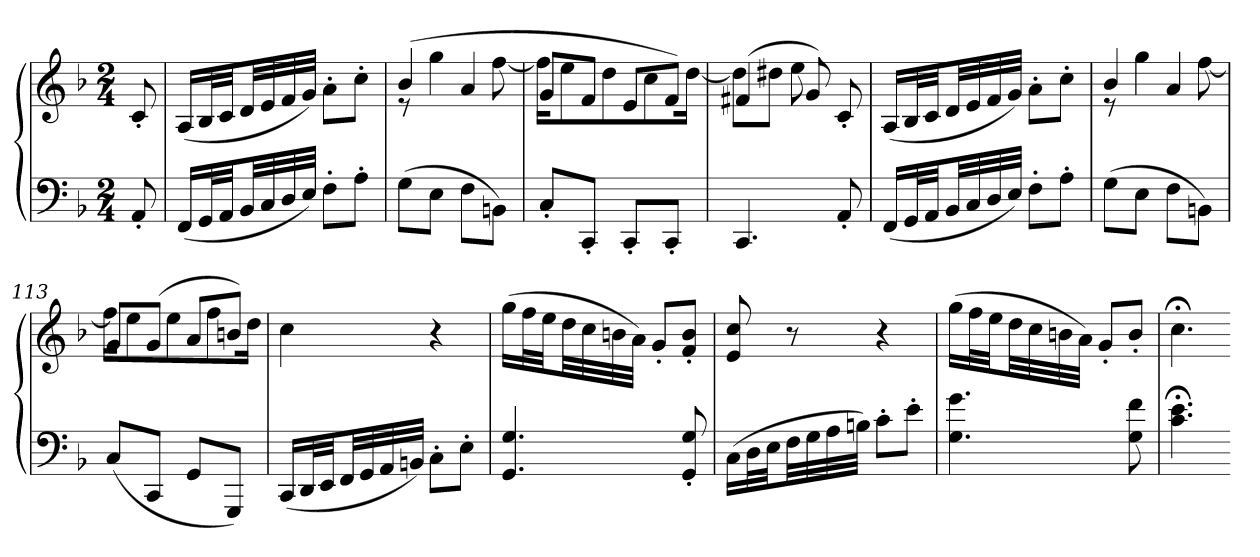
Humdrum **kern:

**kern	**kern
*part1	*part1
*staff2	*staff1
*clefF4	*clefG2
*k[b-]	*k[b-]
*F:	*F:
*M2/4	*M2/4
=	=
8AA'	8c'
=107	=107
(16FFLL	(16ALL
32GGL	32B-L
32AAJJ	32cJJ
32BB-LL	32dLL
32C	32e
32D	32f
32EJJJ)	32gJJJ)
8F'L	8a'L
8A'J	8cc'J
=108	=108
*	*^
(8GL	(4b-	8r
8EJ	.	4gg
8FL	4a	.
8BBnJ)	.	[8ff
=109	=109	=109
8C'L	8gL	16ffKL]
.	.	8ee
8CC'J	8fJ	.
.	.	8dd
8CC'L	8eL	.
.	.	8cc
8CC'J	8fJ)	.
.	.	[16ddJk
=110	=110	=110
4.CC	(4f#X	8ddL]
.	.	8dd#XJ
.	8g)	8ee
8AA'	8c'	8ryy
*	*v	*v
=111	=111
(16FFLL	(16ALL
32GGL	32B-L
32AAJJ	32cJJ
32BB-LL	32dLL
32C	32e
32D	32f
32EJJJ)	32gJJJ)
8F'L	8a'L
8A'J	8cc'J
=112	=112
*	*^
(8GL	4b-	8r
8EJ	.	4gg
8FL	4a	.
8BBnJ)	.	[8ff
=113	=113	=113
(8CL	8gL	16ffKL]
.	.	8ee
8CCJ	(8gJ	.
.	.	8ee
8GGL	8aL	.
.	.	8ff
8GGGJ)	8bnJ)	.
.	.	16ddJk
*	*v	*v
=114	=114
(16CCLL	4cc
32DDL	.
32EEJJ	.
32FFLL	.
32GG	.
32AA	.
32BBnJJJ)	.
8C'L	4r
8E'J	.
=115	=115
4.GG 4.G	(16ggLL
.	32ffL
.	32eeJJ
.	32ddLL
.	32cc
.	32bn
.	32aJJJ)
.	8g'L
8GG' 8G'	8f' 8b'J
=116	=116
(16CLL	8e 8cc
32DL	.
32EJJ	.
32FLL	8r
32G	.
32A	.
32BnJJJ)	.
8c'L	4r
8e'J	.
=117	=117
4.G 4.g	(16ggLL
.	32ffL
.	32eeJJ
.	32ddLL
.	32cc
.	32bn
.	32aJJJ)
.	8g'L
8G 8f	8b'J
=118	=118
4.c;< 4.e;<	4.cc;<
=-	=-
*-	*-
